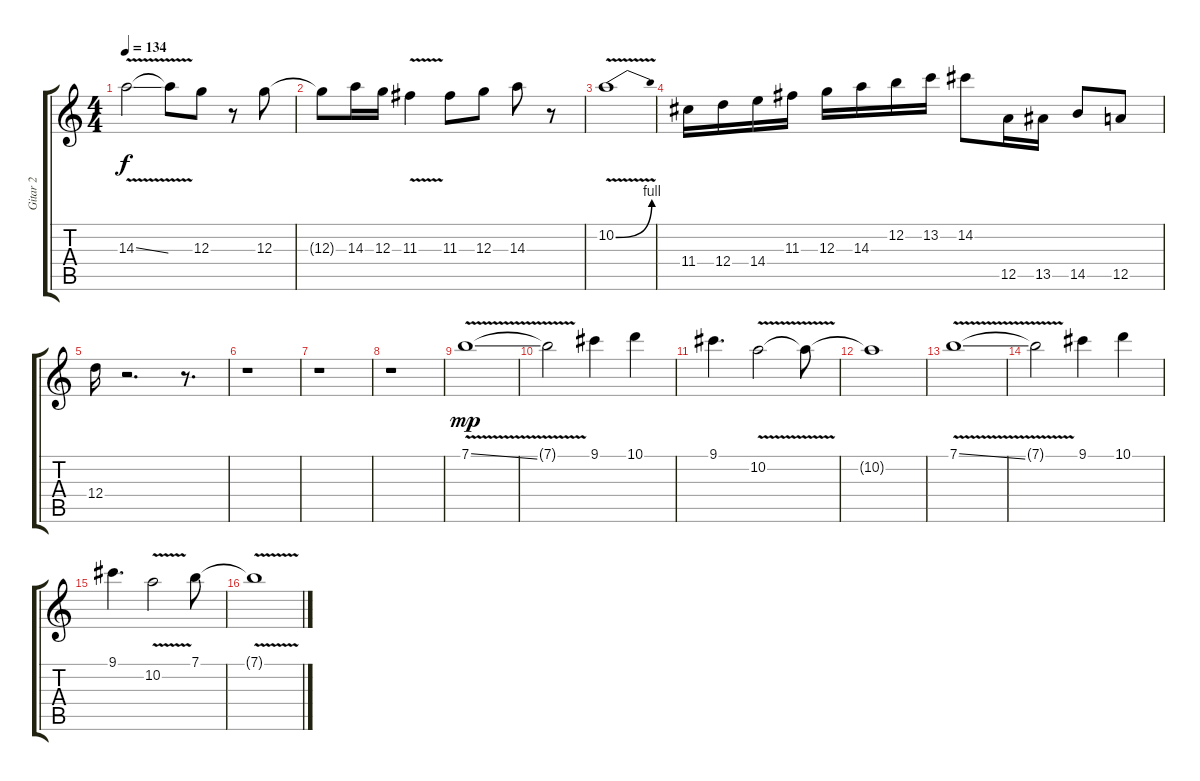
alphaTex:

\track ("Gitar 2" "Gitar 2") {instrument overdrivenguitar}
\staff {score tabs}
\tuning (E4 B3 G3 D3 A2 E2) {hide}
\ts (4 4)
\tempo 134
\clef g2
\ks c
14.3{v ss}.2{dy f} 14.3{t}.8 12.3.8 r.8 12.3.8 |
12.3{t}.8 14.3.16 12.3.16 11.3{v}.4 11.3.8 12.3.8 14.3.8 r.8 |
10.2{be (bend 0 0 60 4) v}.1 |
11.4.16 12.4.16 14.4.16 11.3.16 12.3.16 14.3.16 12.2.16 13.2.16 14.2.8 12.5.16 13.5.16 14.5.8 12.5.8 |
12.4.16 r.2{d} r.8{d} |
r.1 |
r.1 |
r.1 |
7.1{v ss}.1{dy mp} |
7.1{t}.2 9.1.4 10.1.4 |
9.1.4{d} 10.2{v}.2 10.2{t}.8 |
10.2{t}.1 |
7.1{v ss}.1 |
7.1{t}.2 9.1.4 10.1.4 |
9.1.4{d} 10.2{v}.2 7.1.8 |
7.1{v t}.1
